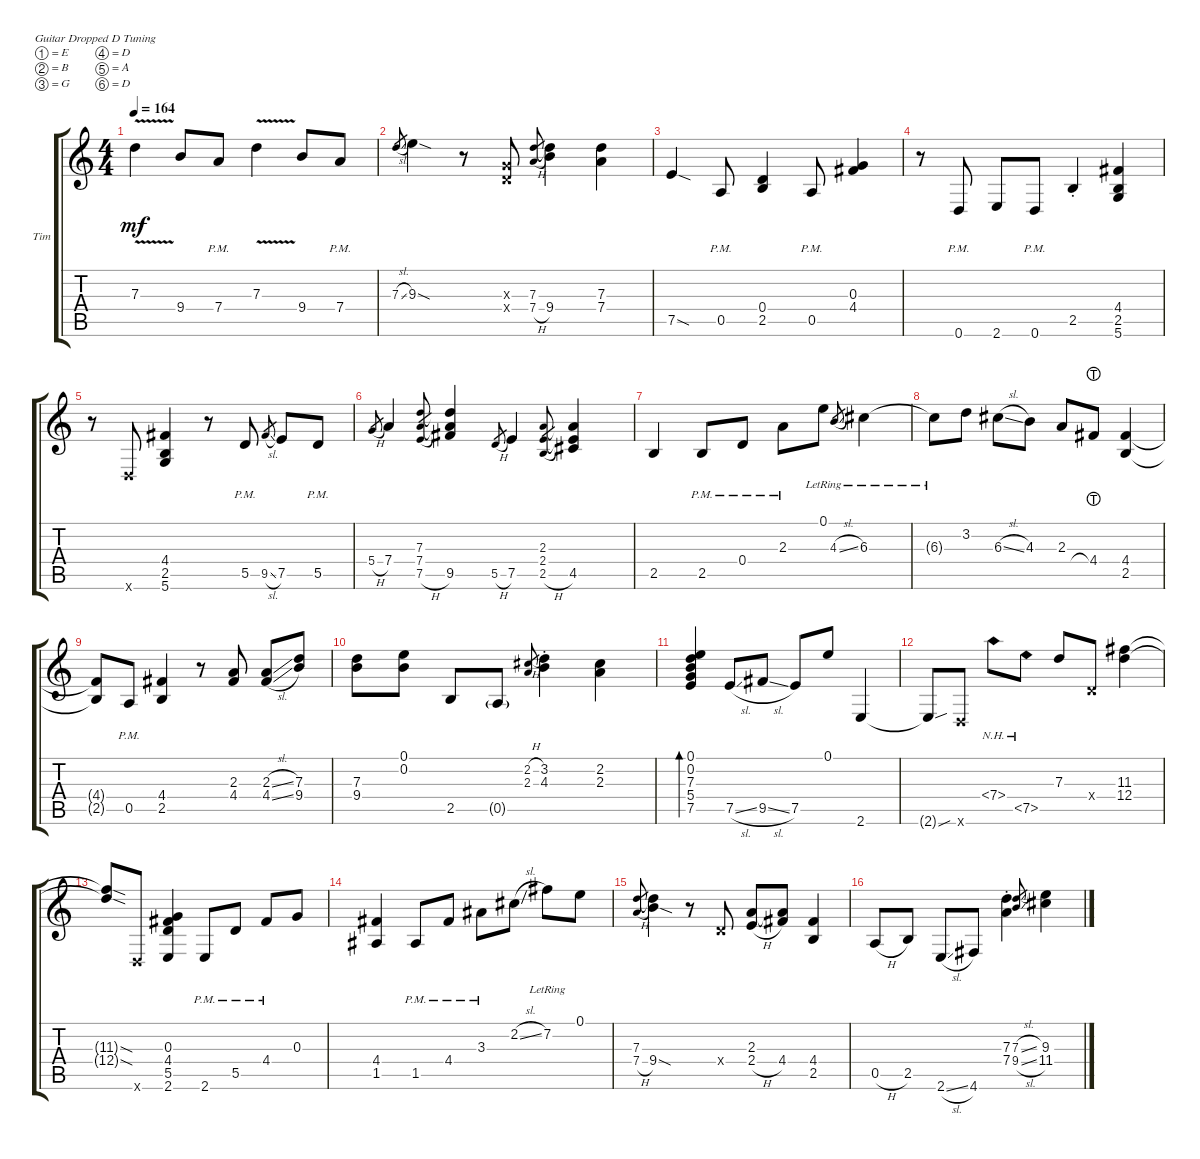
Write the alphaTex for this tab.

\defaultSystemsLayout 4
\bracketExtendMode groupsimilarinstruments
\firstSystemTrackNameOrientation horizontal
\otherSystemsTrackNameOrientation horizontal
\track ("Tim" "Tim") {instrument electricguitarclean}
\staff {score tabs}
\tuning (E4 B3 G3 D3 A2 D2)
\ts (4 4)
\scale
0.331504
\tempo 164
\accidentals auto
\clef g2
\ottava regular
\simile none
\ks c
7.3{v}.4{dy mf} 9.4.8 7.4{pm}.8 7.3{v}.4 9.4.8 7.4{pm}.8 |
\scale
0.37987 7.3{sl}.8{gr} 9.3{sod}.4 r.8 (0.4{x} 0.3{x}).8 (7.4{h} 7.3).8{gr} (9.4 7.3{t}).4 (7.4 7.3).4 |
\scale
0.325876 7.5{sod}.4 0.5{pm}.8 (2.5 0.4).4 0.5{pm}.8 (4.4 0.3).4 |
\scale
0.29387 r.8 0.6{pm}.8 2.6.8 0.6{pm}.8 2.5{st}.4 (5.6 2.5 4.4).4 |
\scale
0.511805 r.8 0.6{x}.8 (5.6 2.5 4.4).4 r.8 5.5{pm}.8 9.5{sl}.8{gr} 7.5.8 5.5{pm}.8 |
\scale
0.487409 5.4{h}.8{gr} 7.4.4 (7.5{h} 7.4 7.3).8{gr} (9.5 7.3{t} 7.4{t}).4 5.5{h}.8{gr} 7.5.4 (2.5{h} 2.4 2.3).8{gr} (4.5 2.4{t} 2.3{t}).4 |
\scale
0.509776 2.5.4 2.5{pm}.8 0.4{pm}.8 2.3{pm}.8 0.1{lr}.8 4.3{sl lr}.8{gr} 6.3{lr}.4 |
\scale
0.490159 6.3{lr t}.8 3.2.8 6.3{sl}.8 4.3.8 2.3.8 4.4{lht}.8 (2.5 4.4).4 |
\scale
0.503574 (4.4{t} 2.5{t}).8 0.5{pm}.8 (4.4 2.5).4 r.8 (4.4 2.3).8 (2.3{sl} 4.4{sl}).8 (9.4 7.3).8 |
\scale
0.49669 (9.4 7.3).8 (0.2 0.1).8 2.5.8 0.5{g}.8 (2.3{h} 2.2{h}).8{gr} (3.2{st} 4.3{st}).4 (2.3 2.2).4 |
\scale
0.517366 (5.4 7.5 7.3 0.2 0.1).4{bd 109} 7.5{sl}.8 9.5{sl}.8 7.5.8 0.1.8 2.6.4 |
\scale
0.48248 2.6{sou t}.8 0.6{x}.8 7.4{nh}.8 7.5{nh}.8 7.3.8 0.4{x}.8 (12.4 11.3).4 |
(11.3{sod t} 12.4{sod t}).8 0.6{x}.8 (2.6 5.5 4.4 0.3).4 2.6{pm}.8 5.5{pm}.8 4.4{pm}.8 0.3.8 |
(1.5 4.4).4 1.5{pm}.8 4.4{pm}.8 3.3{pm}.8 2.2{sl}.8 7.2{lr}.8 0.1.8 |
\scale
0.500815 (7.4{h} 7.3).8{gr} (7.3{t} 9.4{sod}).4 r.8 0.4{x}.8 (2.4{h} 2.3).8 (4.4 2.3{t}).8 (4.4 2.5).4 |
\scale
0.49917 0.5{h}.8 2.5.8 2.6{sl}.8 4.6.8 (7.4{st} 7.3{st}).4 (9.4{sl} 7.3{sl}).8{gr} (9.3 11.4).4
